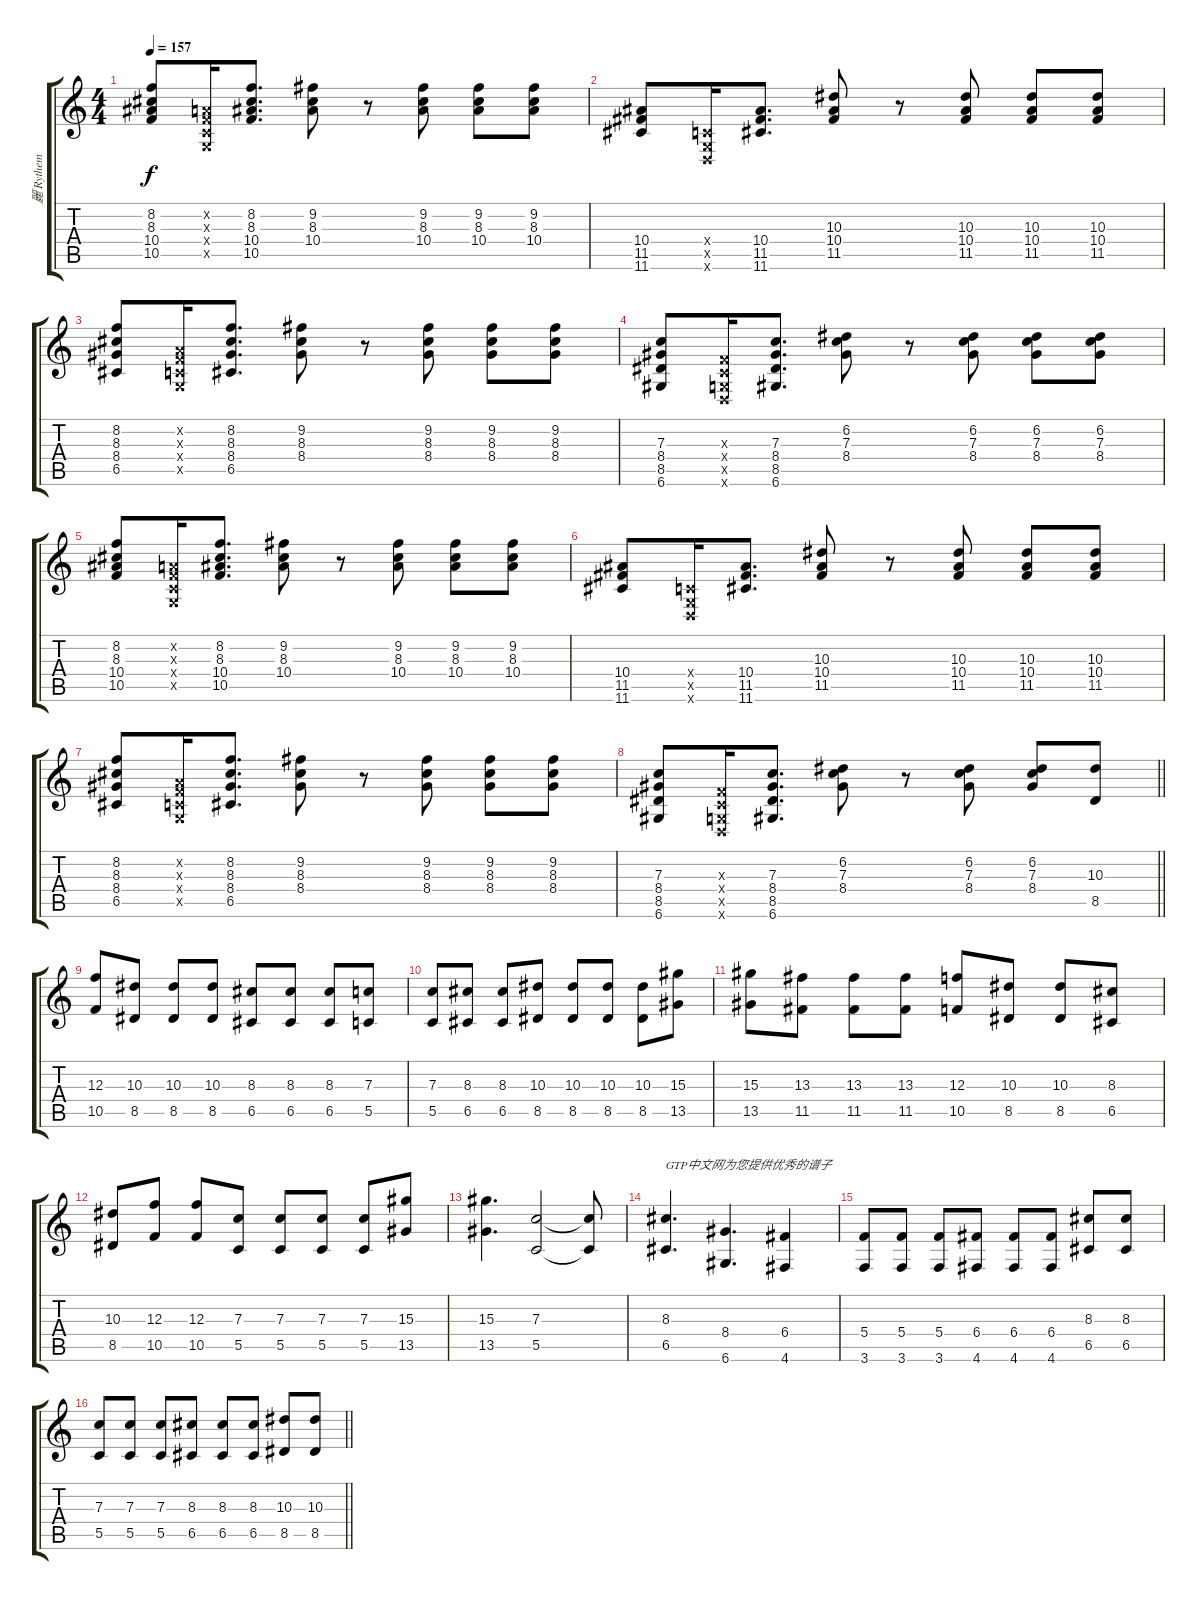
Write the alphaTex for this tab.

\track ("麗 Rythem" "麗 Rythem") {instrument distortionguitar}
\staff {score tabs}
\tuning (D4 A3 F3 C3 G2 D2) {hide}
\ts (4 4)
\section ("" "")
\tempo 157
\clef g2
\ks c
(8.2 8.3 10.4 10.5).8{dy f} (0.2{x} 0.3{x} 0.4{x} 0.5{x}).16 (8.2 8.3 10.4 10.5).8{d} (9.2 8.3 10.4).8 r.8 (9.2 8.3 10.4).8 (9.2 8.3 10.4).8 (9.2 8.3 10.4).8 |
(10.4 11.5 11.6).8 (0.4{x} 0.5{x} 0.6{x}).16 (10.4 11.5 11.6).8{d} (10.3 10.4 11.5).8 r.8 (10.3 10.4 11.5).8 (10.3 10.4 11.5).8 (10.3 10.4 11.5).8 |
(8.2 8.3 8.4 6.5).8 (0.2{x} 0.3{x} 0.4{x} 0.5{x}).16 (8.2 8.3 8.4 6.5).8{d} (9.2 8.3 8.4).8 r.8 (9.2 8.3 8.4).8 (9.2 8.3 8.4).8 (9.2 8.3 8.4).8 |
(7.3 8.4 8.5 6.6).8 (0.3{x} 0.4{x} 0.5{x} 0.6{x}).16 (7.3 8.4 8.5 6.6).8{d} (6.2 7.3 8.4).8 r.8 (6.2 7.3 8.4).8 (6.2 7.3 8.4).8 (6.2 7.3 8.4).8 |
(8.2 8.3 10.4 10.5).8 (0.2{x} 0.3{x} 0.4{x} 0.5{x}).16 (8.2 8.3 10.4 10.5).8{d} (9.2 8.3 10.4).8 r.8 (9.2 8.3 10.4).8 (9.2 8.3 10.4).8 (9.2 8.3 10.4).8 |
(10.4 11.5 11.6).8 (0.4{x} 0.5{x} 0.6{x}).16 (10.4 11.5 11.6).8{d} (10.3 10.4 11.5).8 r.8 (10.3 10.4 11.5).8 (10.3 10.4 11.5).8 (10.3 10.4 11.5).8 |
(8.2 8.3 8.4 6.5).8 (0.2{x} 0.3{x} 0.4{x} 0.5{x}).16 (8.2 8.3 8.4 6.5).8{d} (9.2 8.3 8.4).8 r.8 (9.2 8.3 8.4).8 (9.2 8.3 8.4).8 (9.2 8.3 8.4).8 |
\barLineRight lightlight
(7.3 8.4 8.5 6.6).8 (0.3{x} 0.4{x} 0.5{x} 0.6{x}).16 (7.3 8.4 8.5 6.6).8{d} (6.2 7.3 8.4).8 r.8 (6.2 7.3 8.4).8 (6.2 7.3 8.4).8 (10.3 8.5).8 |
\section ("" "")
(12.3 10.5).8 (10.3 8.5).8 (10.3 8.5).8 (10.3 8.5).8 (8.3 6.5).8 (8.3 6.5).8 (8.3 6.5).8 (7.3 5.5).8 |
(7.3 5.5).8 (8.3 6.5).8 (8.3 6.5).8 (10.3 8.5).8 (10.3 8.5).8 (10.3 8.5).8 (10.3 8.5).8 (15.3 13.5).8 |
(15.3 13.5).8 (13.3 11.5).8 (13.3 11.5).8 (13.3 11.5).8 (12.3 10.5).8 (10.3 8.5).8 (10.3 8.5).8 (8.3 6.5).8 |
(10.3 8.5).8 (12.3 10.5).8 (12.3 10.5).8 (7.3 5.5).8 (7.3 5.5).8 (7.3 5.5).8 (7.3 5.5).8 (15.3 13.5).8 |
(15.3 13.5).4{d} (7.3 5.5).2 (7.3{t} 5.5{t}).8 |
(8.3 6.5).4{d txt "GTP中文网为您提供优秀的谱子"} (8.4 6.6).4{d} (6.4 4.6).4 |
(5.4 3.6).8 (5.4 3.6).8 (5.4 3.6).8 (6.4 4.6).8 (6.4 4.6).8 (6.4 4.6).8 (8.3 6.5).8 (8.3 6.5).8 |
\barLineRight lightlight
(7.3 5.5).8 (7.3 5.5).8 (7.3 5.5).8 (8.3 6.5).8 (8.3 6.5).8 (8.3 6.5).8 (10.3 8.5).8 (10.3 8.5).8
